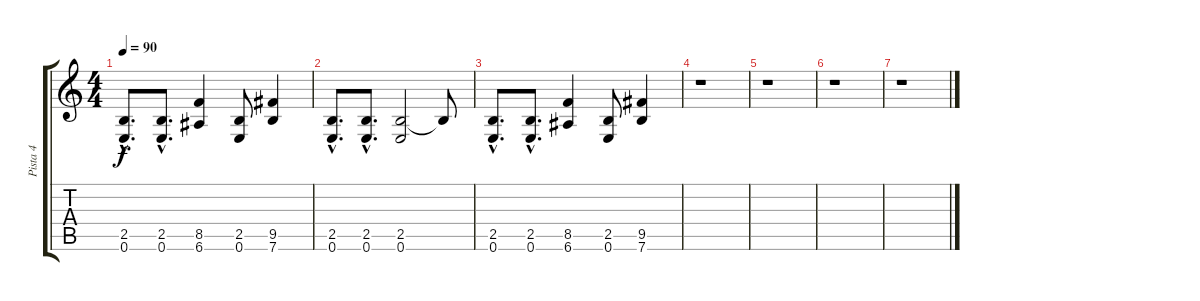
\track ("Pista 4" "Pista 4") {instrument overdrivenguitar}
\staff {score tabs}
\tuning (E4 B3 G3 D3 A2 E2) {hide}
\ts (4 4)
\tempo 90
\clef g2
\ks c
(2.5{hac} 0.6{hac}).8{d dy f} (2.5{hac} 0.6{hac}).8{d} (8.5 6.6).4 (2.5 0.6).8 (9.5 7.6).4 |
(2.5{hac} 0.6{hac}).8{d} (2.5{hac} 0.6{hac}).8{d} (2.5 0.6).2 2.5{t}.8 |
(2.5{hac} 0.6{hac}).8{d} (2.5{hac} 0.6{hac}).8{d} (8.5 6.6).4 (2.5 0.6).8 (9.5 7.6).4 |
r.1 |
r.1 |
r.1 |
r.1
